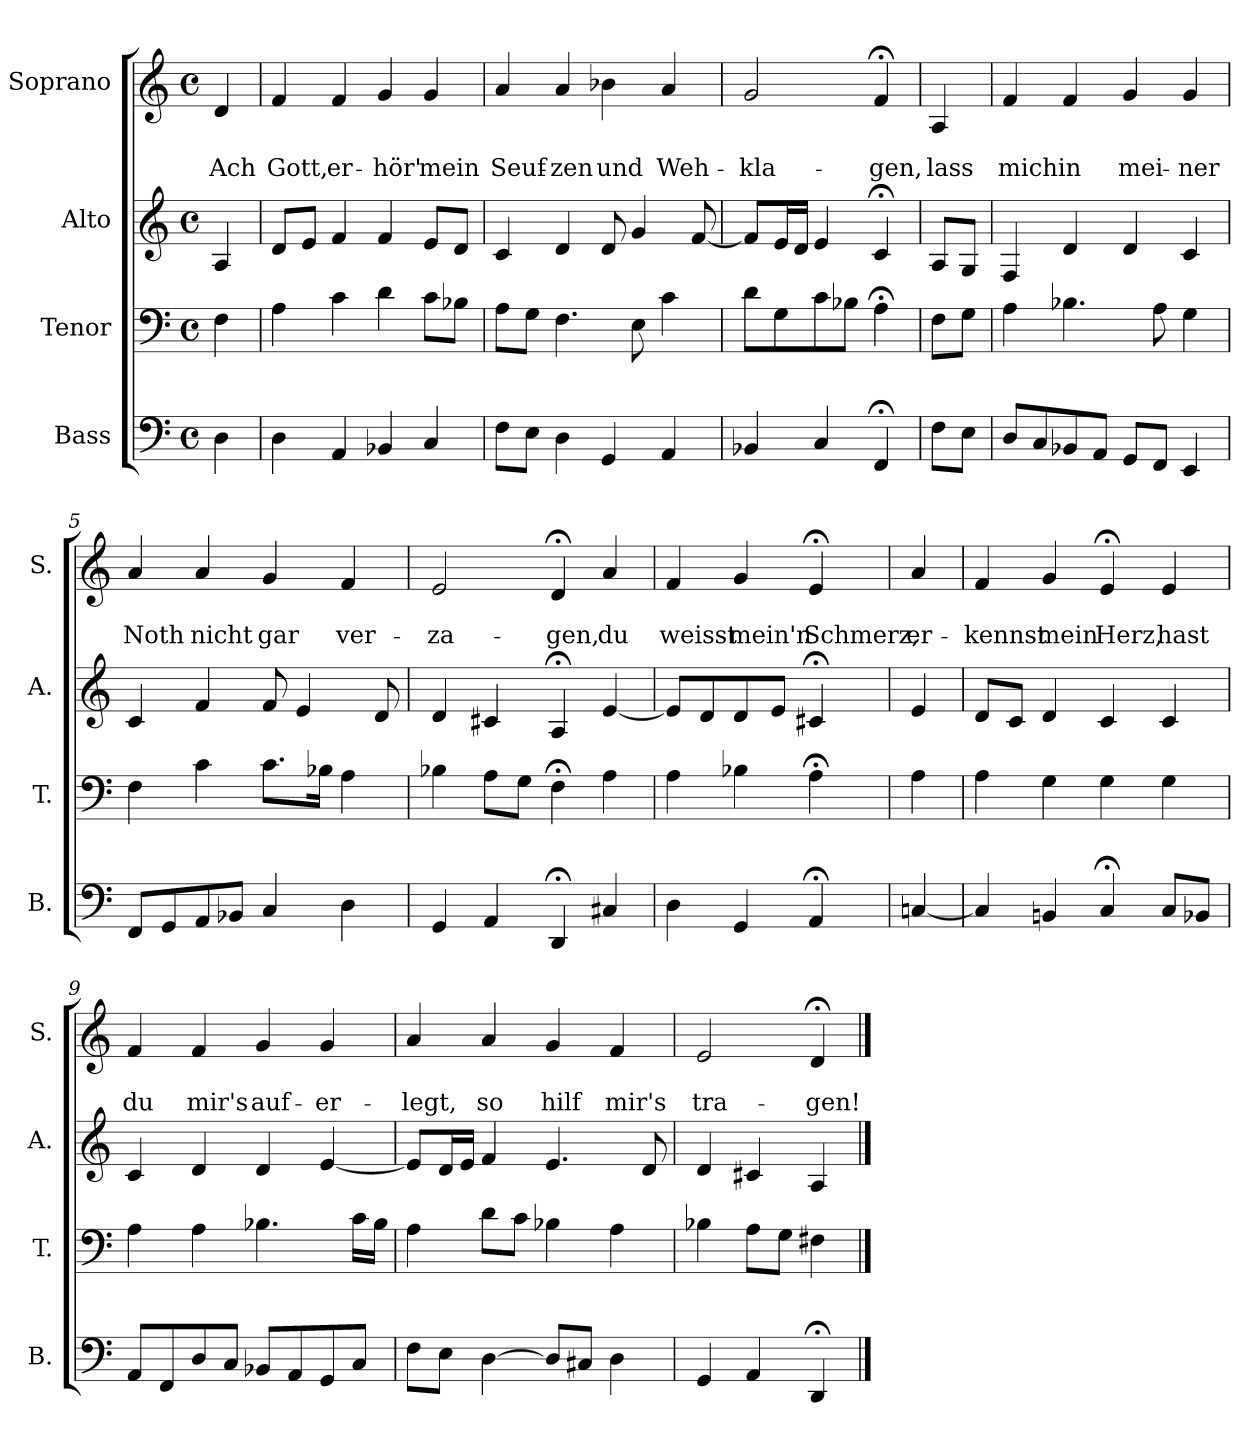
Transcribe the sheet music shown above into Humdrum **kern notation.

**kern	**kern	**kern	**kern	**text	**text
*part4	*part3	*part2	*part1	*part1	*part1
*staff4	*staff3	*staff2	*staff1	*staff1	*staff1
*I"Bass	*I"Tenor	*I"Alto	*I"Soprano	*	*
*I'B.	*I'T.	*I'A.	*I'S.	*	*
*clefF4	*clefF4	*clefG2	*clefG2	*	*
*k[]	*k[]	*k[]	*k[]	*	*
*	*	*	*a:	*	*
*M4/4	*M4/4	*M4/4	*M4/4	*	*
*met(c)	*met(c)	*met(c)	*met(c)	*	*
=	=	=	=	=	=
4D\	4F\	4A/	4d/	.	Ach
=1	=1	=1	=1	=1	=1
4D\	4A\	8d/L	4f/	.	Gott,
.	.	8e/J	.	.	.
4AA/	4c\	4f/	4f/	.	er-
4BB-X/	4d\	4f/	4g/	.	-hör'
4C/	8c\L	8e/L	4g/	.	mein
.	8B-X\J	8d/J	.	.	.
=2	=2	=2	=2	=2	=2
8F\L	8A\L	4c/	4a/	.	Seuf-
8E\J	8G\J	.	.	.	.
4D\	4.F\	4d/	4a/	.	-zen
4GG/	.	8d/	4b-X\	.	und
.	8E\	4g/	.	.	.
4AA/	4c\	.	4a/	.	Weh-
.	.	[8f/	.	.	.
=3	=3	=3	=3	=3	=3
4BB-X/	8d\L	8f/L]	2g/	.	-kla-
.	8G\	16e/L	.	.	.
.	.	16d/JJ	.	.	.
4C/	8c\	4e/	.	.	.
.	8B-X\J	.	.	.	.
4FF;</	4A;<\	4c;</	4f;</	.	-gen,
!!LO:LB:g=z
=3a	=3a	=3a	=3a	=3a	=3a
8F\L	8F\L	8A/L	4A/	.	lass
8E\J	8G\J	8G/J	.	.	.
=4	=4	=4	=4	=4	=4
8D/L	4A\	4F/	4f/	.	mich
8C/	.	.	.	.	.
8BB-X/	4.B-X\	4d/	4f/	.	in
8AA/J	.	.	.	.	.
8GG/L	.	4d/	4g/	.	mei-
8FF/J	8A\	.	.	.	.
4EE/	4G\	4c/	4g/	.	-ner
=5	=5	=5	=5	=5	=5
8FF/L	4F\	4c/	4a/	.	Noth
8GG/	.	.	.	.	.
8AA/	4c\	4f/	4a/	.	nicht
8BB-X/J	.	.	.	.	.
4C/	8.c\L	8f/	4g/	.	gar
.	.	4e/	.	.	.
.	16B-X\Jk	.	.	.	.
4D\	4A\	.	4f/	.	ver-
.	.	8d/	.	.	.
=6	=6	=6	=6	=6	=6
4GG/	4B-X\	4d/	2e/	.	-za-
4AA/	8A\L	4c#X/	.	.	.
.	8G\J	.	.	.	.
4DD;</	4F;<\	4A;</	4d;</	.	-gen,
4C#X/	4A\	[4e/	4a/	.	du
=7	=7	=7	=7	=7	=7
4D\	4A\	8e/L]	4f/	.	weisst
.	.	8d/	.	.	.
4GG/	4B-X\	8d/	4g/	.	mein'n
.	.	8e/J	.	.	.
4AA;</	4A;<\	4c#X;</	4e;</	.	Schmerz,
!!LO:PB:g=z
=7a	=7a	=7a	=7a	=7a	=7a
[4Cn/	4A\	4e/	4a/	.	er-
=8	=8	=8	=8	=8	=8
4C/]	4A\	8d/L	4f/	.	-kennst
.	.	8c/J	.	.	.
4BBn/	4G\	4d/	4g/	.	mein
4C;</	4G\	4c/	4e;</	.	Herz,
8C/L	4G\	4c/	4e/	.	hast
8BB-X/J	.	.	.	.	.
=9	=9	=9	=9	=9	=9
8AA/L	4A\	4c/	4f/	.	du
8FF/	.	.	.	.	.
8D/	4A\	4d/	4f/	.	mir's
8C/J	.	.	.	.	.
8BB-X/L	4.B-X\	4d/	4g/	.	auf-
8AA/	.	.	.	.	.
8GG/	.	[4e/	4g/	.	-er-
8C/J	16c\LL	.	.	.	.
.	16B-\JJ	.	.	.	.
=10	=10	=10	=10	=10	=10
8F\L	4A\	8e/L]	4a/	.	-legt,
8E\J	.	16d/L	.	.	.
.	.	16e/JJ	.	.	.
[4D\	8d\L	4f/	4a/	.	so
.	8c\J	.	.	.	.
8D/L]	4B-X\	4.e/	4g/	.	hilf
8C#X/J	.	.	.	.	.
4D\	4A\	.	4f/	.	mir's
.	.	8d/	.	.	.
=11	=11	=11	=11	=11	=11
4GG/	4B-X\	4d/	2e/	.	tra-
4AA/	8A\L	4c#X/	.	.	.
.	8G\J	.	.	.	.
4DD;</	4F#X\	4A/	4d;</	.	-gen!
==	==	==	==	==	==
*-	*-	*-	*-	*-	*-
